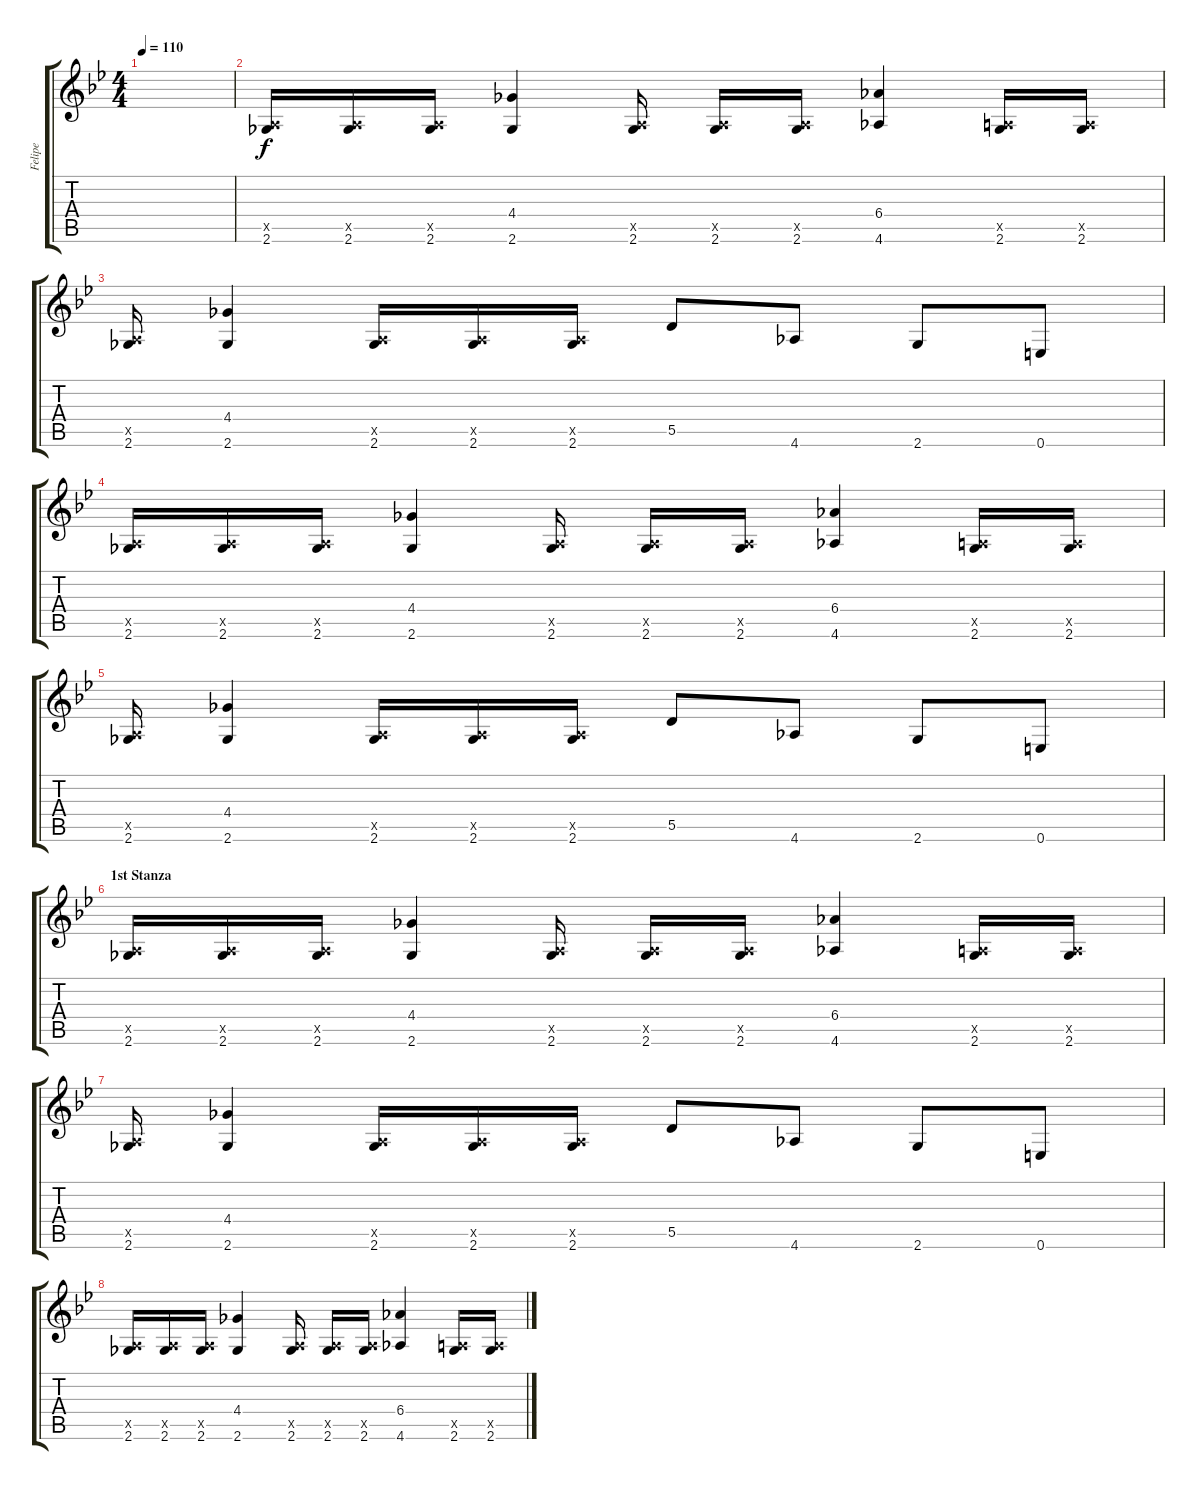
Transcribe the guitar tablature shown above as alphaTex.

\track ("Felipe" "Felipe") {instrument overdrivenguitar}
\staff {score tabs}
\tuning (E4 B3 G3 D3 A2 E2) {hide}
\ts (4 4)
\tempo 110
\clef g2
\ks bb
|
(0.5{x} 2.6).16 (0.5{x} 2.6).16 (0.5{x} 2.6).16 (4.4 2.6).4 (0.5{x} 2.6).16 (0.5{x} 2.6).16 (0.5{x} 2.6).16 (6.4 4.6).4 (0.5{x} 2.6).16 (0.5{x} 2.6).16 |
(0.5{x} 2.6).16 (4.4 2.6).4 (0.5{x} 2.6).16 (0.5{x} 2.6).16 (0.5{x} 2.6).16 5.5.8 4.6.8 2.6.8 0.6.8 |
(0.5{x} 2.6).16 (0.5{x} 2.6).16 (0.5{x} 2.6).16 (4.4 2.6).4 (0.5{x} 2.6).16 (0.5{x} 2.6).16 (0.5{x} 2.6).16 (6.4 4.6).4 (0.5{x} 2.6).16 (0.5{x} 2.6).16 |
(0.5{x} 2.6).16 (4.4 2.6).4 (0.5{x} 2.6).16 (0.5{x} 2.6).16 (0.5{x} 2.6).16 5.5.8 4.6.8 2.6.8 0.6.8 |
\section ("" "1st Stanza")
(0.5{x} 2.6).16 (0.5{x} 2.6).16 (0.5{x} 2.6).16 (4.4 2.6).4 (0.5{x} 2.6).16 (0.5{x} 2.6).16 (0.5{x} 2.6).16 (6.4 4.6).4 (0.5{x} 2.6).16 (0.5{x} 2.6).16 |
(0.5{x} 2.6).16 (4.4 2.6).4 (0.5{x} 2.6).16 (0.5{x} 2.6).16 (0.5{x} 2.6).16 5.5.8 4.6.8 2.6.8 0.6.8 |
(0.5{x} 2.6).16 (0.5{x} 2.6).16 (0.5{x} 2.6).16 (4.4 2.6).4 (0.5{x} 2.6).16 (0.5{x} 2.6).16 (0.5{x} 2.6).16 (6.4 4.6).4 (0.5{x} 2.6).16 (0.5{x} 2.6).16
